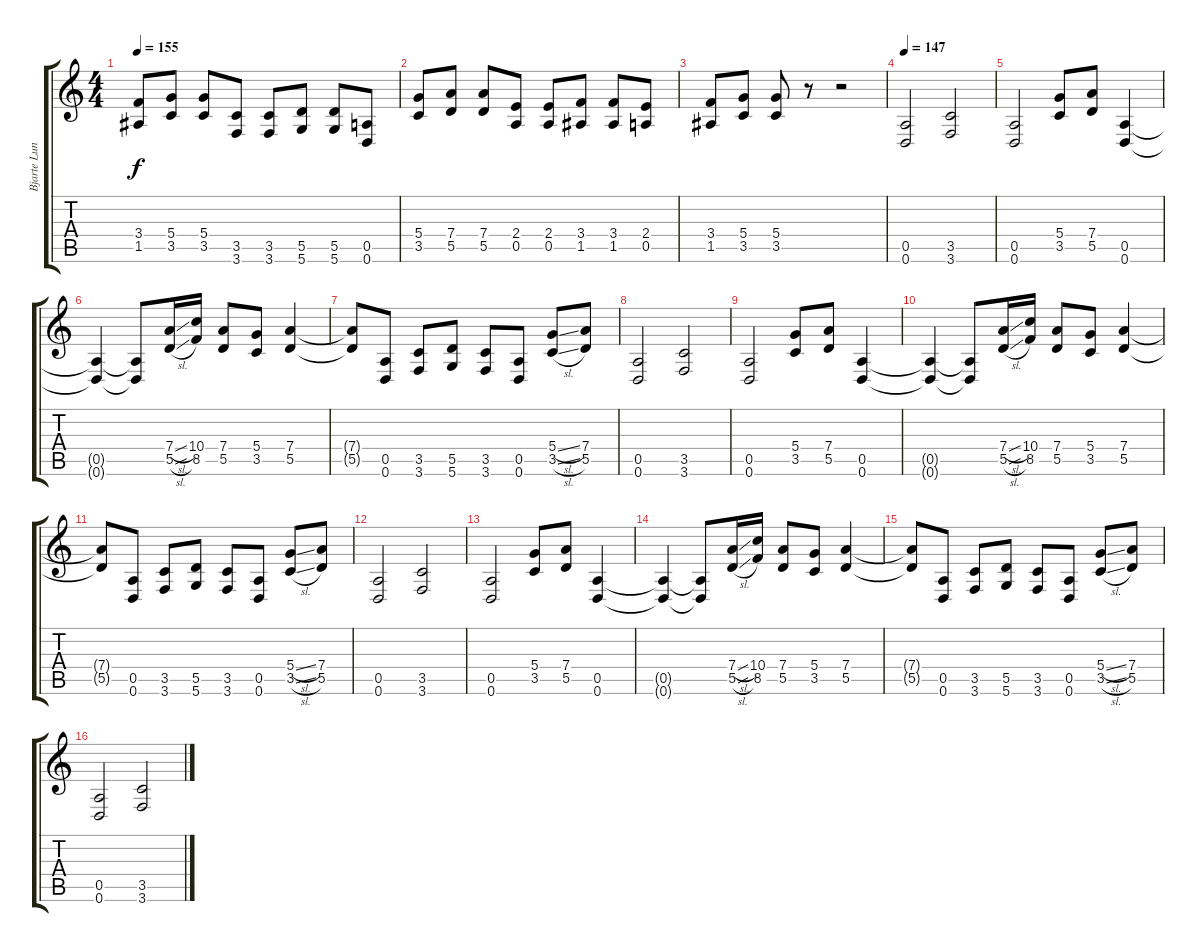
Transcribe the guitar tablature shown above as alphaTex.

\track ("Bjarte Lund Rolland" "Bjarte Lun") {instrument overdrivenguitar}
\staff {score tabs}
\tuning (E4 B3 G3 D3 A2 D2) {hide}
\ts (4 4)
\tempo 155
\clef g2
\ks c
(3.4 1.5).8{dy f} (5.4 3.5).8 (5.4 3.5).8 (3.5 3.6).8 (3.5 3.6).8 (5.5 5.6).8 (5.5 5.6).8 (0.5 0.6).8 |
(5.4 3.5).8 (7.4 5.5).8 (7.4 5.5).8 (2.4 0.5).8 (2.4 0.5).8 (3.4 1.5).8 (3.4 1.5).8 (2.4 0.5).8 |
(3.4 1.5).8 (5.4 3.5).8 (5.4 3.5).8 r.8 r.2 |
\tempo 147
(0.5 0.6).2 (3.5 3.6).2 |
(0.5 0.6).2 (5.4 3.5).8 (7.4 5.5).8 (0.5 0.6).4 |
(0.5{t} 0.6{t}).4 (0.5{t} 0.6{t}).8 (7.4{sl} 5.5{sl}).16 (10.4 8.5).16 (7.4 5.5).8 (5.4 3.5).8 (7.4 5.5).4 |
(7.4{t} 5.5{t}).8 (0.5 0.6).8 (3.5 3.6).8 (5.5 5.6).8 (3.5 3.6).8 (0.5 0.6).8 (5.4{sl} 3.5{sl}).8 (7.4 5.5).8 |
(0.5 0.6).2 (3.5 3.6).2 |
(0.5 0.6).2 (5.4 3.5).8 (7.4 5.5).8 (0.5 0.6).4 |
(0.5{t} 0.6{t}).4 (0.5{t} 0.6{t}).8 (7.4{sl} 5.5{sl}).16 (10.4 8.5).16 (7.4 5.5).8 (5.4 3.5).8 (7.4 5.5).4 |
(7.4{t} 5.5{t}).8 (0.5 0.6).8 (3.5 3.6).8 (5.5 5.6).8 (3.5 3.6).8 (0.5 0.6).8 (5.4{sl} 3.5{sl}).8 (7.4 5.5).8 |
(0.5 0.6).2 (3.5 3.6).2 |
(0.5 0.6).2 (5.4 3.5).8 (7.4 5.5).8 (0.5 0.6).4 |
(0.5{t} 0.6{t}).4 (0.5{t} 0.6{t}).8 (7.4{sl} 5.5{sl}).16 (10.4 8.5).16 (7.4 5.5).8 (5.4 3.5).8 (7.4 5.5).4 |
(7.4{t} 5.5{t}).8 (0.5 0.6).8 (3.5 3.6).8 (5.5 5.6).8 (3.5 3.6).8 (0.5 0.6).8 (5.4{sl} 3.5{sl}).8 (7.4 5.5).8 |
(0.5 0.6).2 (3.5 3.6).2
